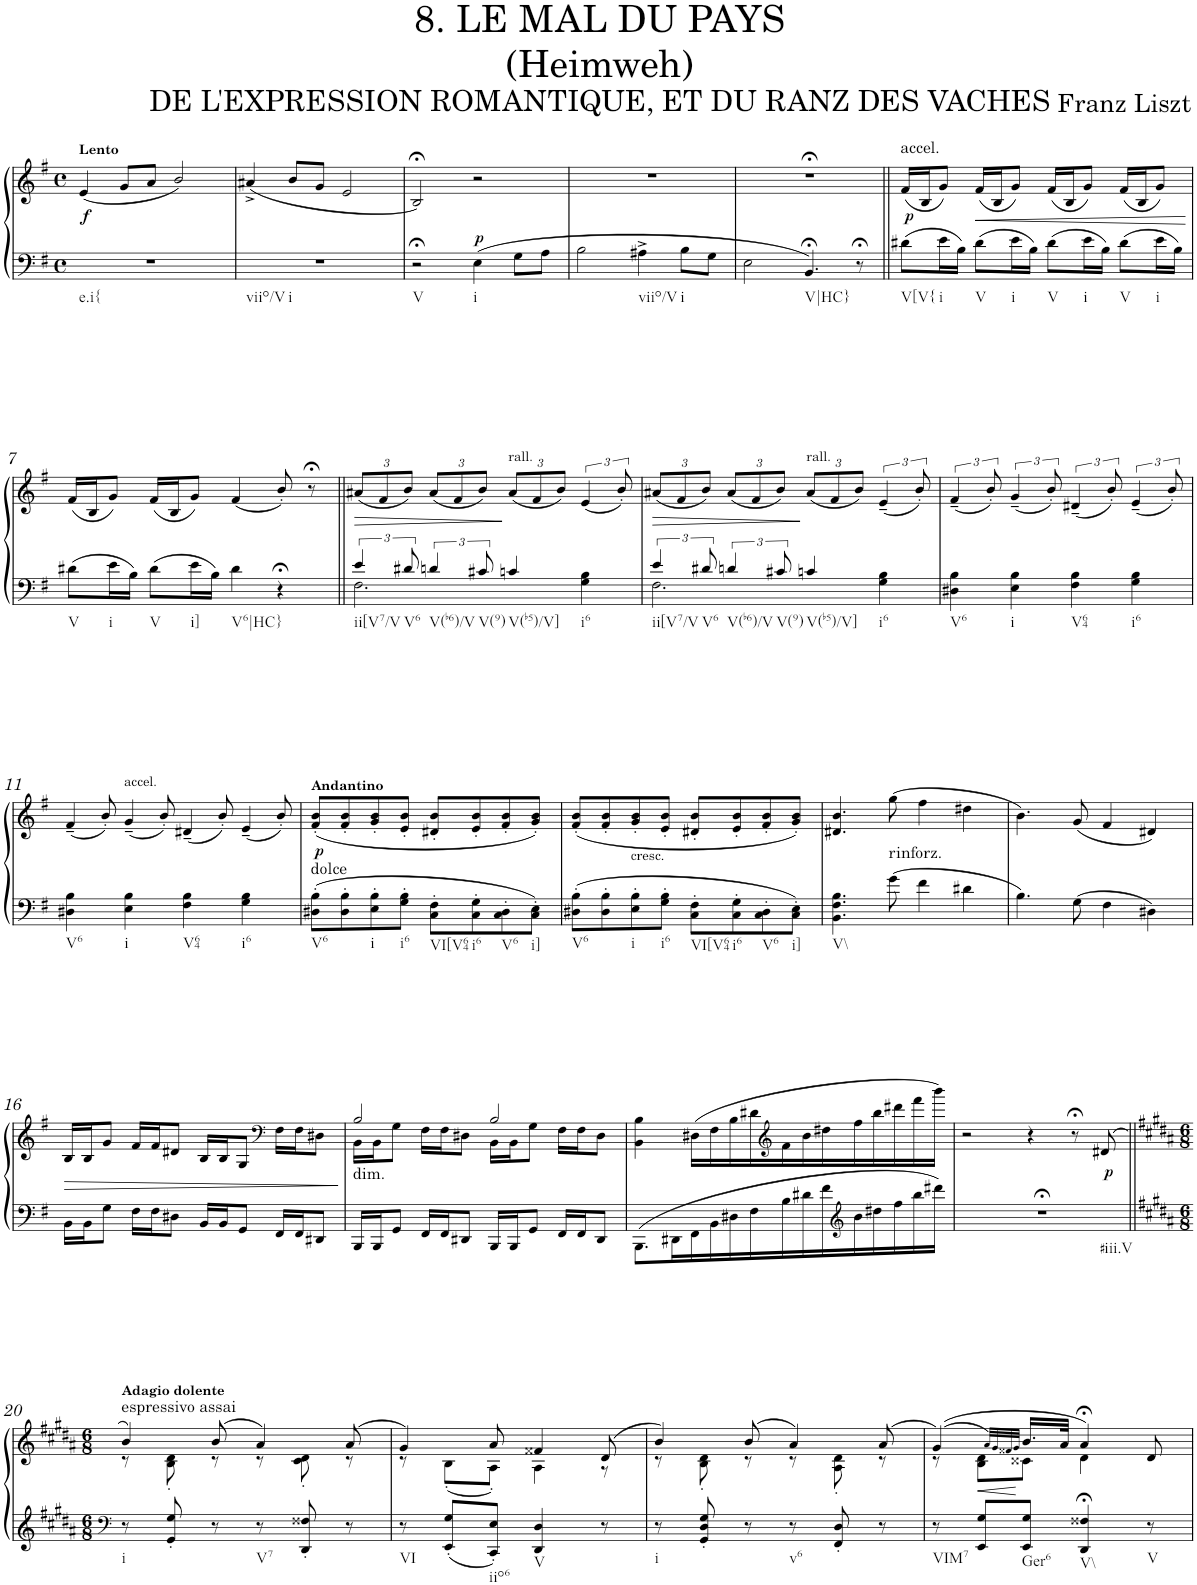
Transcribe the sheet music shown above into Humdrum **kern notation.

**kern	**kern	**dynam
*part1	*part1	*part1
*staff2	*staff1	*staff1/2
*I"Piano	*	*
*I'Pno.	*	*
*clefF4	*clefG2	*
*k[f#]	*k[f#]	*
*M4/4	*M4/4	*
*met(c)	*met(c)	*
=1	=1	=1
!	!LO:TX:a:B:t=Lento	!
!LO:TX:b:t=e.i{	!	!
!	!	!LO:DY:b
1r	(4e/	f
.	8g/L	.
.	8a/J	.
.	2b/)	.
=2	=2	=2
!LO:TX:b:t=viio/V	!	!
!LO:TX:b:t=i	!	!
1r	(4a#X^/	.
.	8b/L	.
.	8g/J	.
.	2e/	.
=3	=3	=3
!LO:TX:b:t=V	!	!
2r;<	2B;</)	.
!LO:TX:b:t=i	!	!
!	!	!LO:DY:a=2
4E\	2r	p
8G\L	.	.
8A\J	.	.
=4	=4	=4
2B\	1r	.
!LO:TX:b:t=viio/V	!	!
4A#X^\	.	.
!LO:TX:b:t=i	!	!
8B\L	.	.
8G\J	.	.
=5	=5	=5
2E\	1r;<	.
!LO:TX:b:t=V|HC}	!	!
4.BB;</	.	.
8r;<	.	.
=6||	=6||	=6||
!	!LO:TX:a:t=accel.	!
!LO:TX:b:t=V[V{	!	!
!	!	!LO:DY:b
8d#X\L	(16f#/LL	p
.	16B/J	.
!LO:TX:b:t=i	!	!
16e\L	8g/J)	.
16B\JJ	.	.
!LO:TX:b:t=V	!	!
!	!	!LO:HP:b
8d#\L	(16f#/LL	<
.	16B/J	.
!LO:TX:b:t=i	!	!
16e\L	8g/J)	.
16B\JJ	.	.
!LO:TX:b:t=V	!	!
8d#\L	(16f#/LL	.
.	16B/J	.
!LO:TX:b:t=i	!	!
16e\L	8g/J)	.
16B\JJ	.	.
!LO:TX:b:t=V	!	!
8d#\L	(16f#/LL	.
.	16B/J	.
!LO:TX:b:t=i	!	!
16e\L	8g/J)	.
16B\JJ	.	.
.	.	[
!!LO:LB:g=z
=7	=7	=7
!LO:TX:b:t=V	!	!
8d#X\L	(16f#/LL	.
.	16B/J	.
!LO:TX:b:t=i	!	!
16e\L	8g/J)	.
16B\JJ	.	.
!LO:TX:b:t=V	!	!
8d#\L	(16f#/LL	.
.	16B/J	.
!LO:TX:b:t=i]	!	!
16e\L	8g/J)	.
16B\JJ	.	.
!LO:TX:b:t=V6|HC}	!	!
4d#\	(4f#/	.
4r;<	8b'/)	.
.	8r;<	.
=8||	=8||	=8||
*^	*	*
*	*	*Xbrackettup	*
!LO:TX:b:t=ii[V7/V	!	!	!
!	!	!	!LO:HP:b
6e/	2.F#\	(12a#X/L	>
.	.	12f#/	.
!LO:TX:b:t=V6	!	!	!
12d#X/	.	12b/J)	.
!LO:TX:b:t=V(b6)/V	!	!	!
6dn/	.	(12a#/L	.
.	.	12f#/	.
!LO:TX:b:t=V(9)	!	!	!
12c#X/	.	12b/J)	.
!	!	!LO:TX:a:t=rall.	!
!LO:TX:b:t=V(b5)/V]	!	!	!
4cn/	.	(12a#/L	]
.	.	12f#/	.
.	.	12b/J)	.
*	*	*brackettup	*
!LO:TX:b:t=i6	!	!	!
4G\ 4B\	4ryy	(6e/	.
.	.	12b'/)	.
=9	=9	=9	=9
*	*	*Xbrackettup	*
!LO:TX:b:t=ii[V7/V	!	!	!
!	!	!	!LO:HP:b
6e/	2.F#\	(12a#X/L	>
.	.	12f#/	.
!LO:TX:b:t=V6	!	!	!
12d#X/	.	12b/J)	.
!LO:TX:b:t=V(b6)/V	!	!	!
6dn/	.	(12a#/L	.
.	.	12f#/	.
!LO:TX:b:t=V(9)	!	!	!
12c#X/	.	12b/J)	.
!	!	!LO:TX:a:t=rall.	!
!LO:TX:b:t=V(b5)/V]	!	!	!
4cn/	.	(12a#/L	]
.	.	12f#/	.
.	.	12b/J)	.
*	*	*brackettup	*
!LO:TX:b:t=i6	!	!	!
4G\ 4B\	4ryy	(6e~/	.
.	.	12b'/)	.
*v	*v	*	*
=10	=10	=10
!LO:TX:b:t=V6	!	!
4D#X\ 4B\	(6f#~/	.
.	12b'/)	.
!LO:TX:b:t=i	!	!
4E\ 4B\	(6g~/	.
.	12b'/)	.
!LO:TX:b:t=V64	!	!
4F#\ 4B\	(6d#X~/	.
.	12b'/)	.
!LO:TX:b:t=i6	!	!
4G\ 4B\	(6e~/	.
.	12b'/)	.
!!LO:LB:g=z
=11	=11	=11
*	*Xtuplet	*
!LO:TX:b:t=V6	!	!
4D#X\ 4B\	(6f#~/	.
.	12b'/)	.
!	!LO:TX:a:t=accel.	!
!LO:TX:b:t=i	!	!
4E\ 4B\	(6g~/	.
.	12b'/)	.
!LO:TX:b:t=V64	!	!
4F#\ 4B\	(6d#X~/	.
.	12b'/)	.
!LO:TX:b:t=i6	!	!
4G\ 4B\	(6e~/	.
.	12b'/)	.
=12	=12	=12
!	!LO:TX:b:t=dolce	!
!	!LO:TX:a:B:t=Andantino	!
!LO:TX:b:t=V6	!	!
!	!	!LO:DY:b
8D#X\' 8B\'L	(8f#/' 8b/'L	p
8D#\' 8B\'	8f#/' 8b/'	.
!LO:TX:b:t=i	!	!
8E\' 8B\'	8g/' 8b/'	.
!LO:TX:b:t=i6	!	!
8G\' 8B\'J	8e/' 8b/'J	.
!LO:TX:b:t=VI[V64	!	!
8C\' 8F#\'L	8d#X/' 8b/'L	.
!LO:TX:b:t=i6	!	!
8C\' 8G\'	8e/' 8b/'	.
!LO:TX:b:t=V6	!	!
8C\' 8D#\'	8f#/' 8b/'	.
!LO:TX:b:t=i]	!	!
8C\' 8E\'J	8g/' 8b/'J)	.
=13	=13	=13
!LO:TX:b:t=V6	!	!
8D#X\' 8B\'L	(8f#/' 8b/'L	.
8D#\' 8B\'	8f#/' 8b/'	.
!	!LO:TX:b:t=cresc.	!
!LO:TX:b:t=i	!	!
8E\' 8B\'	8g/' 8b/'	.
!LO:TX:b:t=i6	!	!
8G\' 8B\'J	8e/' 8b/'J	.
!LO:TX:b:t=VI[V64	!	!
8C\' 8F#\'L	8d#X/' 8b/'L	.
!LO:TX:b:t=i6	!	!
8C\' 8G\'	8e/' 8b/'	.
!LO:TX:b:t=V6	!	!
8C\' 8D#\'	8f#/' 8b/'	.
!LO:TX:b:t=i]	!	!
8C\' 8E\'J	8g/' 8b/'J)	.
=14	=14	=14
!LO:TX:b:t=V\\	!	!
4.BB\ 4.F#\ 4.B\	4.d#X/ 4.b/	.
!	!LO:TX:b:t=rinforz.	!
8g\	(8gg\	.
4f#\	4ff#\	.
4d#X\	4dd#X\	.
=15	=15	=15
4.B\	4.b\)	.
8G\	(8g/	.
4F#\	4f#/	.
4D#X\	4d#X/)	.
!!LO:LB:g=z
=16	=16	=16
!	!	!LO:HP:b
16BB\LL	16B/LL	>
16BB\J	16B/J	.
8G\J	8g/J	.
16F#\LL	16f#/LL	.
16F#\J	16f#/J	.
8D#X\J	8d#X/J	.
16BB/LL	16B/LL	.
16BB/J	16B/J	.
8GG/J	8G/J	.
*	*clefF4	*
16FF#/LL	16F#\LL	.
16FF#/J	16F#\J	.
8DD#X/J	8D#X\J	.
.	.	]
=17	=17	=17
*	*^	*
!	!LO:TX:b:t=dim.	!	!
16BBB/LL	2B/	16BB\LL	.
16BBB/J	.	16BB\J	.
8GG/J	.	8G\J	.
16FF#/LL	.	16F#\LL	.
16FF#/J	.	16F#\J	.
8DD#X/J	.	8D#X\J	.
16BBB/LL	2B/	16BB\LL	.
16BBB/J	.	16BB\J	.
8GG/J	.	8G\J	.
16FF#/LL	.	16F#\LL	.
16FF#/J	.	16F#\J	.
8DD#/J	.	8D#\J	.
*	*v	*v	*
=18	=18	=18
8.BBB\L	4BB\ 4B\	.
16DD#X\L	.	.
16FF#\	(16D#X\LL	.
16BB\	16F#\	.
16D#X\	16B\	.
16F#\	16d#X\	.
*	*clefG2	*
16B\	16f#\	.
16d#X\	16b\	.
16f#\	16dd#X\	.
*clefG2	*	*
16b\	16ff#\	.
16dd#X\	16bb\	.
16ff#\	16ddd#X\	.
16bb\	16fff#\	.
16ddd#X\JJ	16bbb\JJ)	.
=19	=19	=19
!LO:TX:b:t=#iii.V	!	!
1r;<	2r	.
.	4r	.
.	8r;<	.
!	!	!LO:DY:b
.	(>8d#X/	p
!!LO:LB:g=z
=20||	=20||	=20||
*clefF4	*	*
*k[f#c#g#d#a#]	*k[f#c#g#d#a#]	*
*M6/8	*M6/8	*
*	*^	*
!	!LO:TX:a:t=espressivo assai	!	!
!	!LO:TX:a:B:t=Adagio dolente	!	!
!LO:TX:b:t=i	!	!	!
8r	4b/)	8r	.
8GG#/' 8G#/'	.	8B\' 8d#\'	.
8r	(8b/	8r	.
!LO:TX:b:t=V7	!	!	!
8r	4a#/)	8r	.
8DD#/' 8F##X/'	.	8c#\' 8d#\'	.
8r	(8a#/	8r	.
=21	=21	=21	=21
!LO:TX:b:t=VI	!	!	!
8r	4g#/)	8r	.
8EE/' 8G#/'L	.	(8B'\L	.
!LO:TX:b:t=iio6	!	!	!
8CC#/' 8E/'J	8a#/	8A#'\J)	.
!LO:TX:b:t=V	!	!	!
4DD#/ 4D#/	4f##X/	4A#\	.
8r	(8d#/	8r	.
=22	=22	=22	=22
!LO:TX:b:t=i	!	!	!
8r	4b/)	8r	.
8GG#/' 8D#/' 8G#/'	.	8B\' 8d#\'	.
8r	(8b/	8r	.
!LO:TX:b:t=v6	!	!	!
8r	4a#/)	8r	.
8FF#/' 8D#/'	.	8A#\' 8d#\'	.
8r	(8a#/	8r	.
=23	=23	=23	=23
!LO:TX:b:t=VIM7	!	!	!
8r	((4g#/)	8r	.
8EE/ 8G#/L	.	8B\ 8d#\L	.
.	32qa#/LLL)	.	.
.	32qg#/	.	.
.	32qf##X/	.	.
.	32qg#/JJJ	.	.
!LO:TX:b:t=Ger6	!	!	!
8EE/ 8G#/J	16.b/LL	8c##X\J	.
.	32a#/JJk	.	.
!LO:TX:b:t=V\\	!	!	!
4DD#/;< 4F##X/;<	4a#;</)	4d#\	.
!LO:TX:b:t=V	!	!	!
8r	8d#/	8ryy	.
*	*v	*v	*
=	=	=
*-	*-	*-
